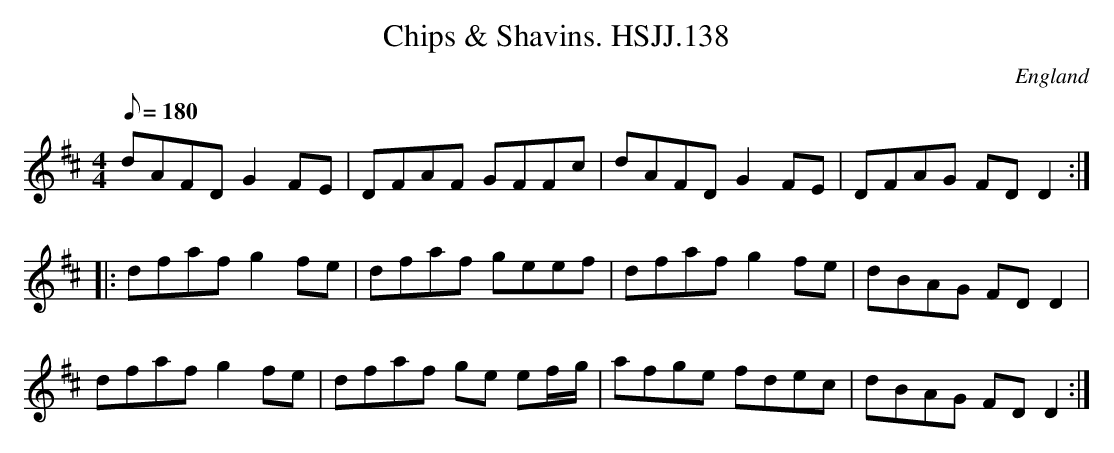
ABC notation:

X:1
T:Chips & Shavins. HSJJ.138
M:4/4
L:1/8
Q:180
O:England
K:D
dAFDG2F-E|DFAF GFFc|dAFDG2FE|DFAG FDD2:|!
|:dfafg2fe|dfaf geef|dfafg2fe|dBAG FDD2|!
dfafg2fe|dfaf ge ef/-g/|afge fdec|dBAG FDD2:|]
